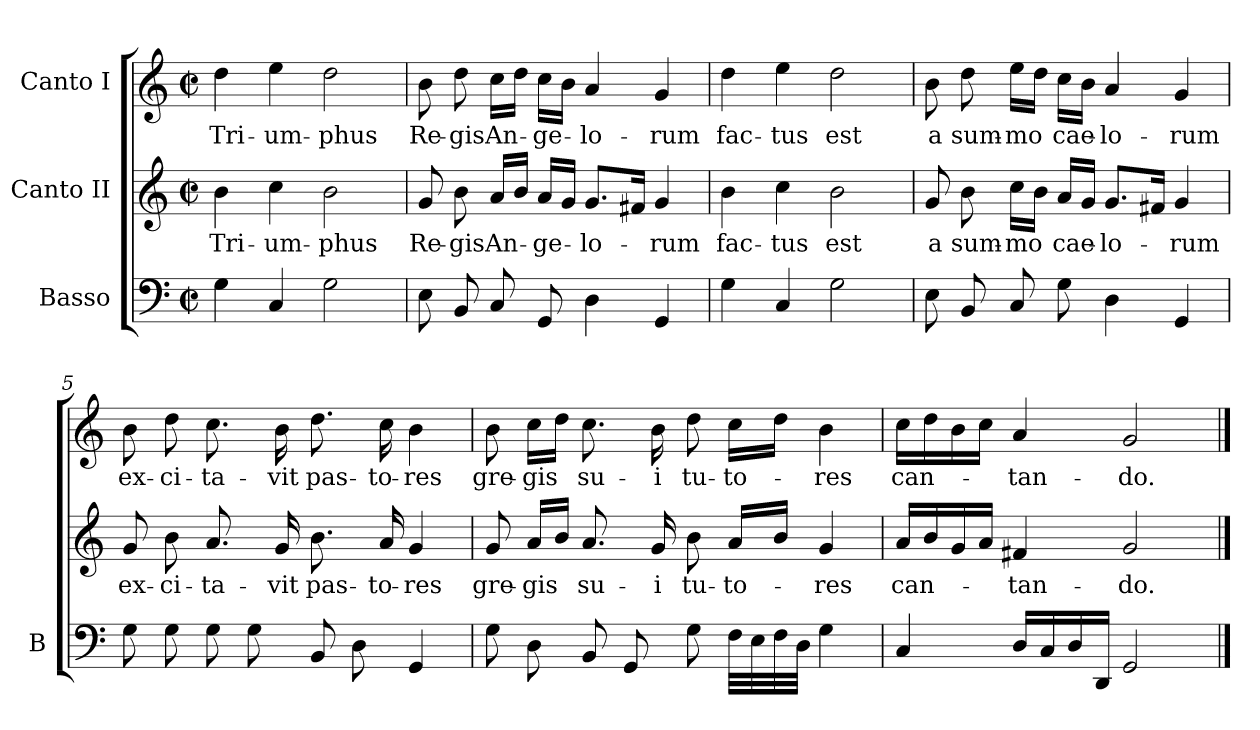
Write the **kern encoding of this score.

**kern	**kern	**text	**kern	**text
*part3	*part2	*part2	*part1	*part1
*staff3	*staff2	*staff2	*staff1	*staff1
*I"Basso	*I"Canto II	*	*I"Canto I	*
*I'B	*	*	*	*
*clefF4	*clefG2	*	*clefG2	*
*k[]	*k[]	*	*k[]	*
*M2/2	*M2/2	*	*M2/2	*
*met(c|)	*met(c|)	*	*met(c|)	*
=1	=1	=1	=1	=1
4G\	4b\	Tri-	4dd\	Tri-
4C/	4cc\	-um-	4ee\	-um-
2G\	2b\	-phus	2dd\	-phus
=2	=2	=2	=2	=2
8E\	8g/	Re-	8b\	Re-
8BB/	8b\	-gis	8dd\	-gis
8C/	16a/LL	An-	16cc\LL	An-
.	16b/JJ	.	16dd\JJ	.
8GG/	16a/LL	-ge-	16cc\LL	-ge-
.	16g/JJ	.	16b\JJ	.
4D\	8.g/L	-lo-	4a/	-lo-
.	16f#X/Jk	.	.	.
4GG/	4g/	-rum	4g/	-rum
=3	=3	=3	=3	=3
4G\	4b\	fac-	4dd\	fac-
4C/	4cc\	-tus	4ee\	-tus
2G\	2b\	est	2dd\	est
=4	=4	=4	=4	=4
8E\	8g/	a	8b\	a
8BB/	8b\	sum-	8dd\	sum-
8C/	16cc\LL	-mo	16ee\LL	-mo
.	16b\JJ	.	16dd\JJ	.
8G\	16a/LL	cae-	16cc\LL	cae-
.	16g/JJ	.	16b\JJ	.
4D\	8.g/L	-lo-	4a/	-lo-
.	16f#X/Jk	.	.	.
4GG/	4g/	-rum	4g/	-rum
=5	=5	=5	=5	=5
8G\	8g/	ex-	8b\	ex-
8G\	8b\	-ci-	8dd\	-ci-
8G\	8.a/	-ta-	8.cc\	-ta-
8G\	.	.	.	.
.	16g/	-vit	16b\	-vit
8BB/	8.b\	pas-	8.dd\	pas-
8D\	.	.	.	.
.	16a/	-to-	16cc\	-to-
4GG/	4g/	-res	4b\	-res
=6	=6	=6	=6	=6
8G\	8g/	gre-	8b\	gre-
8D\	16a/LL	-gis	16cc\LL	-gis
.	16b/JJ	.	16dd\JJ	.
8BB/	8.a/	su-	8.cc\	su-
8GG/	.	.	.	.
.	16g/	-i	16b\	-i
8G\	8b\	tu-	8dd\	tu-
32F\LLL	16a/LL	-to-	16cc\LL	-to-
32E\	.	.	.	.
32F\	16b/JJ	.	16dd\JJ	.
32D\JJJ	.	.	.	.
4G\	4g/	-res	4b\	-res
=7	=7	=7	=7	=7
4C/	16a/LL	can-	16cc\LL	can-
.	16b/	.	16dd\	.
.	16g/	.	16b\	.
.	16a/JJ	.	16cc\JJ	.
16D/LL	4f#X/	-tan-	4a/	-tan-
16C/	.	.	.	.
16D/	.	.	.	.
16DD/JJ	.	.	.	.
2GG/	2g/	-do.	2g/	-do.
==	==	==	==	==
*-	*-	*-	*-	*-
